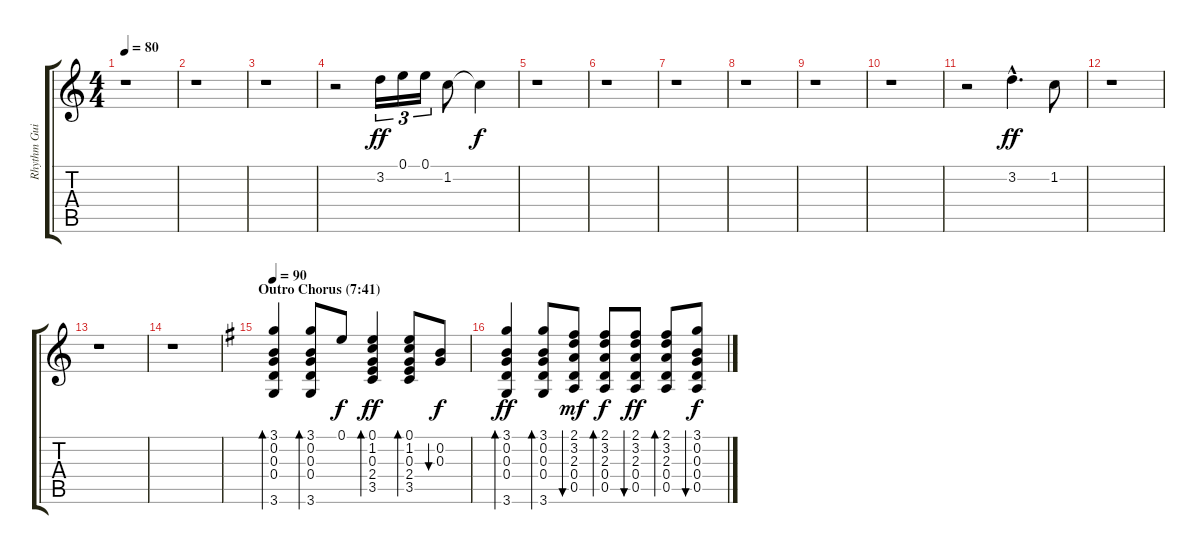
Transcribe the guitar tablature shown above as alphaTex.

\track ("Rhythm Guitar" "Rhythm Gui") {instrument acousticguitarsteel}
\staff {score tabs}
\tuning (E4 B3 G3 D3 A2 E2) {hide}
\ts (4 4)
\tempo 80
\clef g2
\ks c
r.1{dy f} |
r.1 |
r.1 |
r.2 3.2.16{tu (3 2) dy ff instrument brightacousticpiano} 0.1.16{tu (3 2)} 0.1.16{tu (3 2)} 1.2.8 1.2{t}.4{dy f} |
r.1 |
r.1 |
r.1 |
r.1 |
r.1 |
r.1 |
r.2 3.2{hac}.4{d dy ff} 1.2.8 |
r.1 |
r.1 |
r.1 |
\section ("" "Outro Chorus (7:41)")
\tempo 90
\ks g
(3.1 0.2 0.3 0.4 3.6).4{bd 30 instrument acousticguitarsteel} (3.1 0.2 0.3 0.4 3.6).8{bd 30} 0.1.8{dy f} (0.1 1.2 0.3 2.4 3.5).4{bd 30 dy ff} (0.1 1.2 0.3 2.4 3.5).8{bd 30} (0.2 0.3).8{bu 30 dy f} |
(3.1 0.2 0.3 0.4 3.6).4{bd 30 dy ff} (3.1 0.2 0.3 0.4 3.6).8{bd 30} (2.1 3.2 2.3 0.4 0.5).8{bu 30 dy mf} (2.1 3.2 2.3 0.4 0.5).8{bd 30 dy f} (2.1 3.2 2.3 0.4 0.5).8{bu 30 dy ff} (2.1 3.2 2.3 0.4 0.5).8{bd 30} (3.1 0.2 0.3 0.4 0.5).8{bu 30 dy f}
